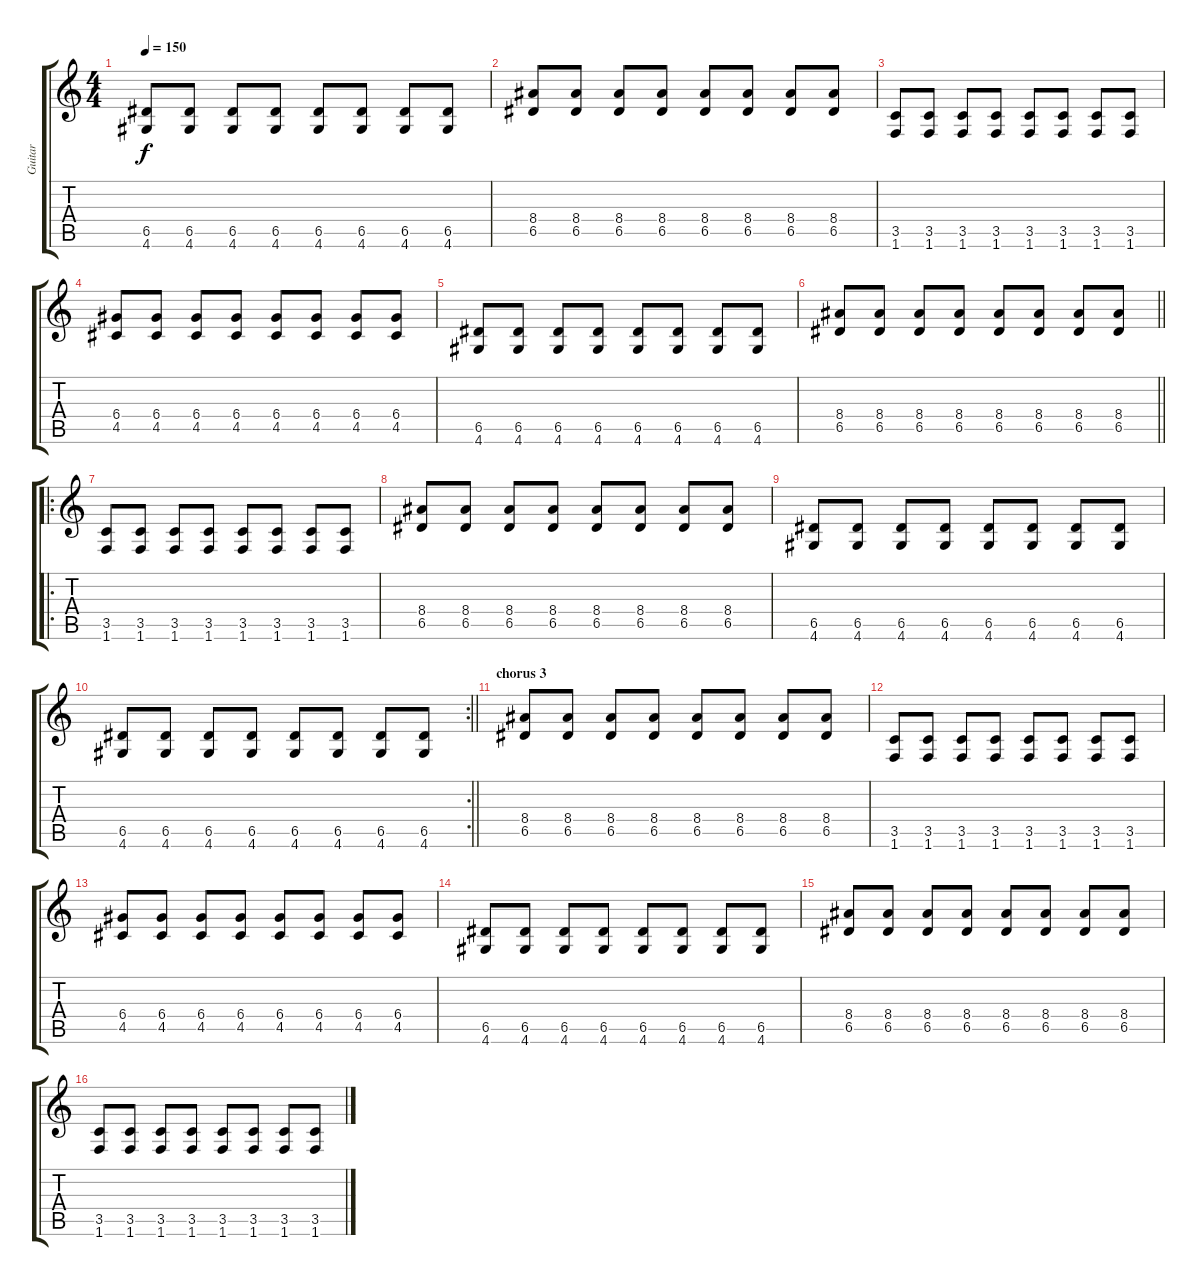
\track ("Guitar" "Guitar") {instrument overdrivenguitar}
\staff {score tabs}
\tuning (E4 B3 G3 D3 A2 E2) {hide}
\ts (4 4)
\tempo 150
\clef g2
\ks c
(6.5 4.6).8{dy f} (6.5 4.6).8 (6.5 4.6).8 (6.5 4.6).8 (6.5 4.6).8 (6.5 4.6).8 (6.5 4.6).8 (6.5 4.6).8 |
(8.4 6.5).8 (8.4 6.5).8 (8.4 6.5).8 (8.4 6.5).8 (8.4 6.5).8 (8.4 6.5).8 (8.4 6.5).8 (8.4 6.5).8 |
(3.5 1.6).8 (3.5 1.6).8 (3.5 1.6).8 (3.5 1.6).8 (3.5 1.6).8 (3.5 1.6).8 (3.5 1.6).8 (3.5 1.6).8 |
(6.4 4.5).8 (6.4 4.5).8 (6.4 4.5).8 (6.4 4.5).8 (6.4 4.5).8 (6.4 4.5).8 (6.4 4.5).8 (6.4 4.5).8 |
(6.5 4.6).8 (6.5 4.6).8 (6.5 4.6).8 (6.5 4.6).8 (6.5 4.6).8 (6.5 4.6).8 (6.5 4.6).8 (6.5 4.6).8 |
\barLineRight lightlight
(8.4 6.5).8 (8.4 6.5).8 (8.4 6.5).8 (8.4 6.5).8 (8.4 6.5).8 (8.4 6.5).8 (8.4 6.5).8 (8.4 6.5).8 |
\ro
(3.5 1.6).8 (3.5 1.6).8 (3.5 1.6).8 (3.5 1.6).8 (3.5 1.6).8 (3.5 1.6).8 (3.5 1.6).8 (3.5 1.6).8 |
(8.4 6.5).8 (8.4 6.5).8 (8.4 6.5).8 (8.4 6.5).8 (8.4 6.5).8 (8.4 6.5).8 (8.4 6.5).8 (8.4 6.5).8 |
(6.5 4.6).8 (6.5 4.6).8 (6.5 4.6).8 (6.5 4.6).8 (6.5 4.6).8 (6.5 4.6).8 (6.5 4.6).8 (6.5 4.6).8 |
\rc 2
\barLineRight lightlight
(6.5 4.6).8 (6.5 4.6).8 (6.5 4.6).8 (6.5 4.6).8 (6.5 4.6).8 (6.5 4.6).8 (6.5 4.6).8 (6.5 4.6).8 |
\section ("" "chorus 3")
(8.4 6.5).8 (8.4 6.5).8 (8.4 6.5).8 (8.4 6.5).8 (8.4 6.5).8 (8.4 6.5).8 (8.4 6.5).8 (8.4 6.5).8 |
(3.5 1.6).8 (3.5 1.6).8 (3.5 1.6).8 (3.5 1.6).8 (3.5 1.6).8 (3.5 1.6).8 (3.5 1.6).8 (3.5 1.6).8 |
(6.4 4.5).8 (6.4 4.5).8 (6.4 4.5).8 (6.4 4.5).8 (6.4 4.5).8 (6.4 4.5).8 (6.4 4.5).8 (6.4 4.5).8 |
(6.5 4.6).8 (6.5 4.6).8 (6.5 4.6).8 (6.5 4.6).8 (6.5 4.6).8 (6.5 4.6).8 (6.5 4.6).8 (6.5 4.6).8 |
(8.4 6.5).8 (8.4 6.5).8 (8.4 6.5).8 (8.4 6.5).8 (8.4 6.5).8 (8.4 6.5).8 (8.4 6.5).8 (8.4 6.5).8 |
(3.5 1.6).8 (3.5 1.6).8 (3.5 1.6).8 (3.5 1.6).8 (3.5 1.6).8 (3.5 1.6).8 (3.5 1.6).8 (3.5 1.6).8
